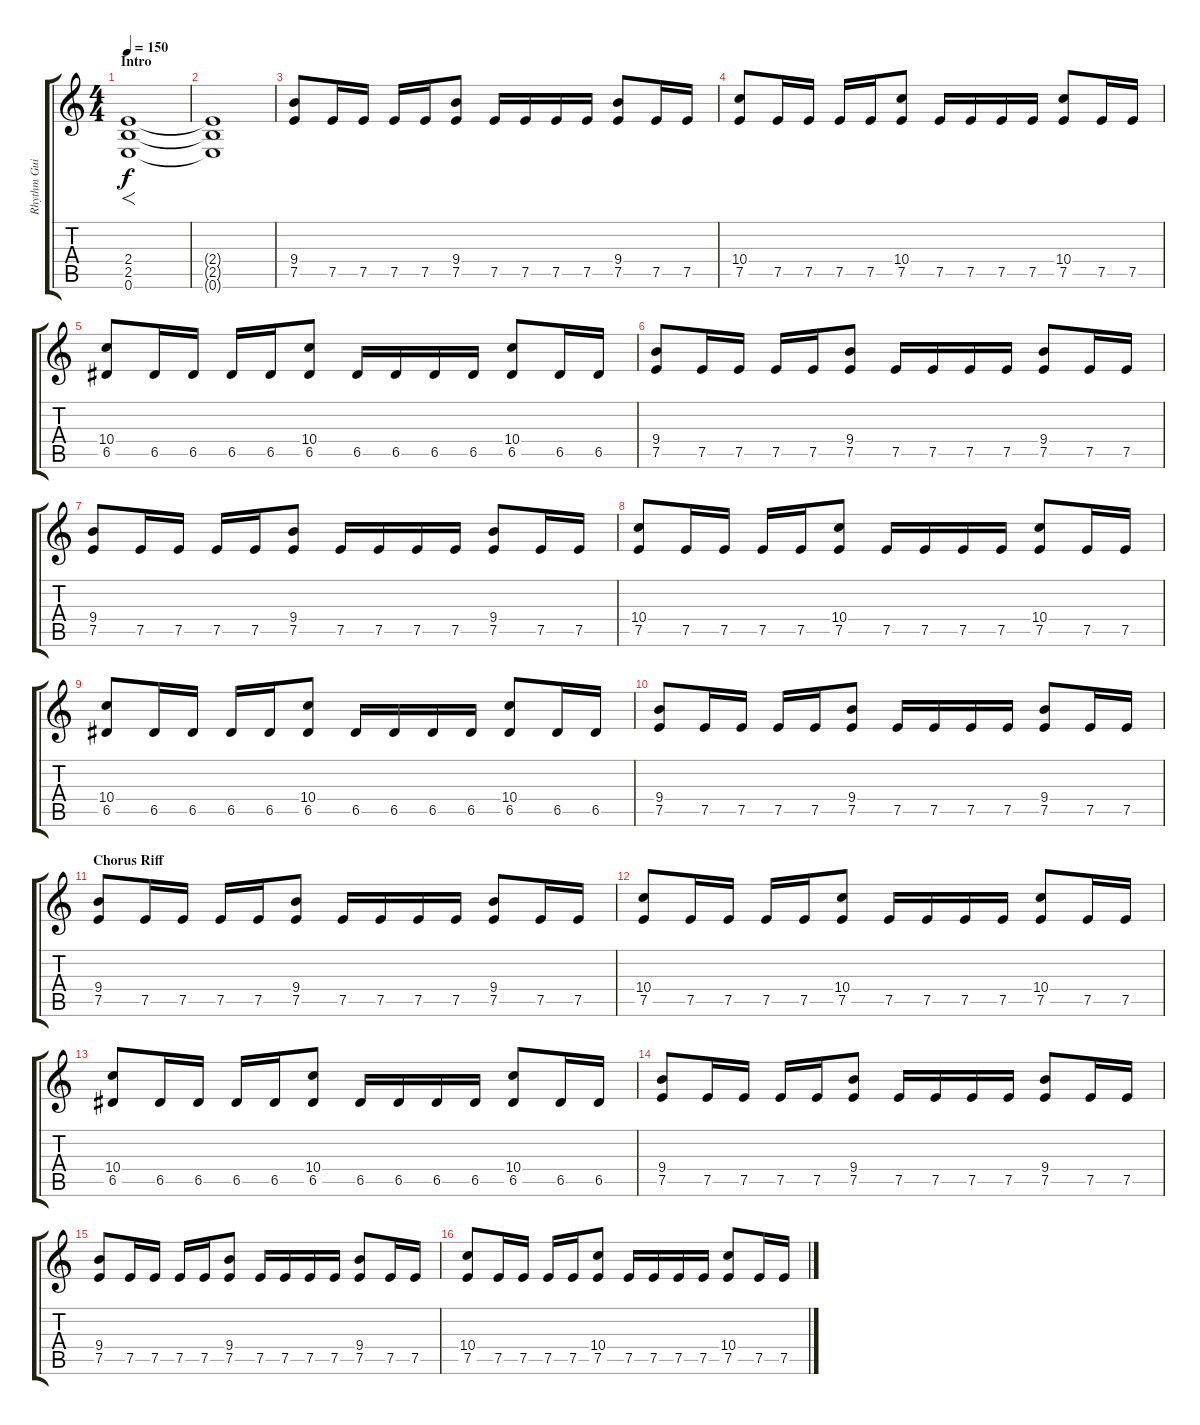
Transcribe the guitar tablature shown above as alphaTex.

\track ("Rhythm Guitar" "Rhythm Gui") {instrument distortionguitar}
\staff {score tabs}
\tuning (E4 B3 G3 D3 A2 E2) {hide}
\ts (4 4)
\section ("" "Intro")
\tempo 150
\clef g2
\ks c
(2.4 2.5 0.6).1{f dy f instrument distortionguitar} |
(2.4{t} 2.5{t} 0.6{t}).1 |
(9.4 7.5).8 7.5.16 7.5.16 7.5.16 7.5.16 (9.4 7.5).8 7.5.16 7.5.16 7.5.16 7.5.16 (9.4 7.5).8 7.5.16 7.5.16 |
(10.4 7.5).8 7.5.16 7.5.16 7.5.16 7.5.16 (10.4 7.5).8 7.5.16 7.5.16 7.5.16 7.5.16 (10.4 7.5).8 7.5.16 7.5.16 |
(10.4 6.5).8 6.5.16 6.5.16 6.5.16 6.5.16 (10.4 6.5).8 6.5.16 6.5.16 6.5.16 6.5.16 (10.4 6.5).8 6.5.16 6.5.16 |
(9.4 7.5).8 7.5.16 7.5.16 7.5.16 7.5.16 (9.4 7.5).8 7.5.16 7.5.16 7.5.16 7.5.16 (9.4 7.5).8 7.5.16 7.5.16 |
(9.4 7.5).8 7.5.16 7.5.16 7.5.16 7.5.16 (9.4 7.5).8 7.5.16 7.5.16 7.5.16 7.5.16 (9.4 7.5).8 7.5.16 7.5.16 |
(10.4 7.5).8 7.5.16 7.5.16 7.5.16 7.5.16 (10.4 7.5).8 7.5.16 7.5.16 7.5.16 7.5.16 (10.4 7.5).8 7.5.16 7.5.16 |
(10.4 6.5).8 6.5.16 6.5.16 6.5.16 6.5.16 (10.4 6.5).8 6.5.16 6.5.16 6.5.16 6.5.16 (10.4 6.5).8 6.5.16 6.5.16 |
(9.4 7.5).8 7.5.16 7.5.16 7.5.16 7.5.16 (9.4 7.5).8 7.5.16 7.5.16 7.5.16 7.5.16 (9.4 7.5).8 7.5.16 7.5.16 |
\section ("" "Chorus Riff")
(9.4 7.5).8 7.5.16 7.5.16 7.5.16 7.5.16 (9.4 7.5).8 7.5.16 7.5.16 7.5.16 7.5.16 (9.4 7.5).8 7.5.16 7.5.16 |
(10.4 7.5).8 7.5.16 7.5.16 7.5.16 7.5.16 (10.4 7.5).8 7.5.16 7.5.16 7.5.16 7.5.16 (10.4 7.5).8 7.5.16 7.5.16 |
(10.4 6.5).8 6.5.16 6.5.16 6.5.16 6.5.16 (10.4 6.5).8 6.5.16 6.5.16 6.5.16 6.5.16 (10.4 6.5).8 6.5.16 6.5.16 |
(9.4 7.5).8 7.5.16 7.5.16 7.5.16 7.5.16 (9.4 7.5).8 7.5.16 7.5.16 7.5.16 7.5.16 (9.4 7.5).8 7.5.16 7.5.16 |
(9.4 7.5).8 7.5.16 7.5.16 7.5.16 7.5.16 (9.4 7.5).8 7.5.16 7.5.16 7.5.16 7.5.16 (9.4 7.5).8 7.5.16 7.5.16 |
(10.4 7.5).8 7.5.16 7.5.16 7.5.16 7.5.16 (10.4 7.5).8 7.5.16 7.5.16 7.5.16 7.5.16 (10.4 7.5).8 7.5.16 7.5.16
